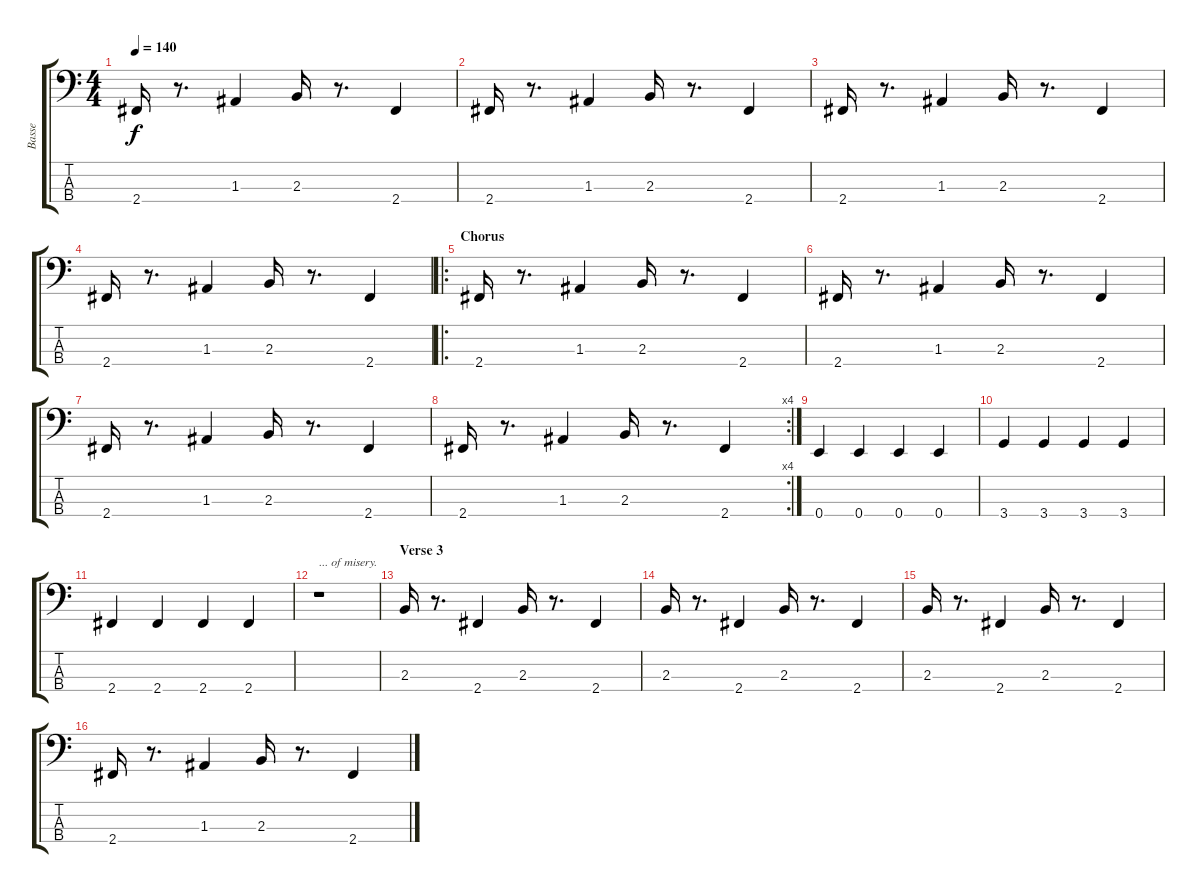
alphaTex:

\track ("Basse" "Basse") {instrument electricbassfinger}
\staff {score tabs}
\tuning (G2 D2 A1 E1) {hide}
\ts (4 4)
\tempo 140
\clef f4
\ks c
2.4.16{dy f} r.8{d} 1.3.4 2.3.16 r.8{d} 2.4.4 |
2.4.16 r.8{d} 1.3.4 2.3.16 r.8{d} 2.4.4 |
2.4.16 r.8{d} 1.3.4 2.3.16 r.8{d} 2.4.4 |
2.4.16 r.8{d} 1.3.4 2.3.16 r.8{d} 2.4.4 |
\ro
\section ("" "Chorus")
2.4.16 r.8{d} 1.3.4 2.3.16 r.8{d} 2.4.4 |
2.4.16 r.8{d} 1.3.4 2.3.16 r.8{d} 2.4.4 |
2.4.16 r.8{d} 1.3.4 2.3.16 r.8{d} 2.4.4 |
\rc 4
2.4.16 r.8{d} 1.3.4 2.3.16 r.8{d} 2.4.4 |
0.4.4 0.4.4 0.4.4 0.4.4 |
3.4.4 3.4.4 3.4.4 3.4.4 |
2.4.4 2.4.4 2.4.4 2.4.4 |
r.1{txt "... of misery."} |
\section ("" "Verse 3")
2.3.16 r.8{d} 2.4.4 2.3.16 r.8{d} 2.4.4 |
2.3.16 r.8{d} 2.4.4 2.3.16 r.8{d} 2.4.4 |
2.3.16 r.8{d} 2.4.4 2.3.16 r.8{d} 2.4.4 |
2.4.16 r.8{d} 1.3.4 2.3.16 r.8{d} 2.4.4
